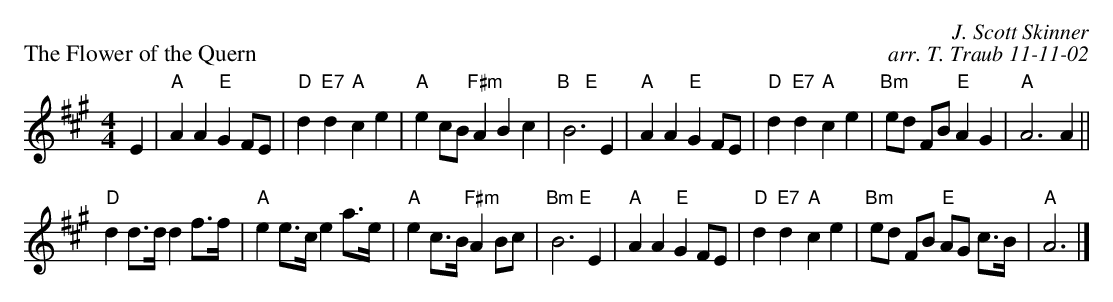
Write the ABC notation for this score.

X:1
P: The Flower of the Quern
C: J. Scott Skinner
C: arr. T. Traub 11-11-02
K: A
M: 4/4
L: 1/4
E|"A"A A "E"G F/E/|"D"d "E7"d "A"c e|"A"e c/B/ "F#m"A Bc|"B   E"B3 E|"A"A A "E"G F/E/|"D"d "E7"d "A"c e|"Bm"e/d/ F/B/ "E"A G |"A"A3 A ||
"D"d d/>d/ d f/>f/|"A"e e/>c/ e a/>e/|"A"e c/>B/ "F#m"A B/c/|"Bm E"B3 E|"A"A A "E"G F/E/|"D"d "E7"d "A"c e|"Bm"e/d/ F/B/ "E"A/G/ c/>B/ |"A"A3 |]
